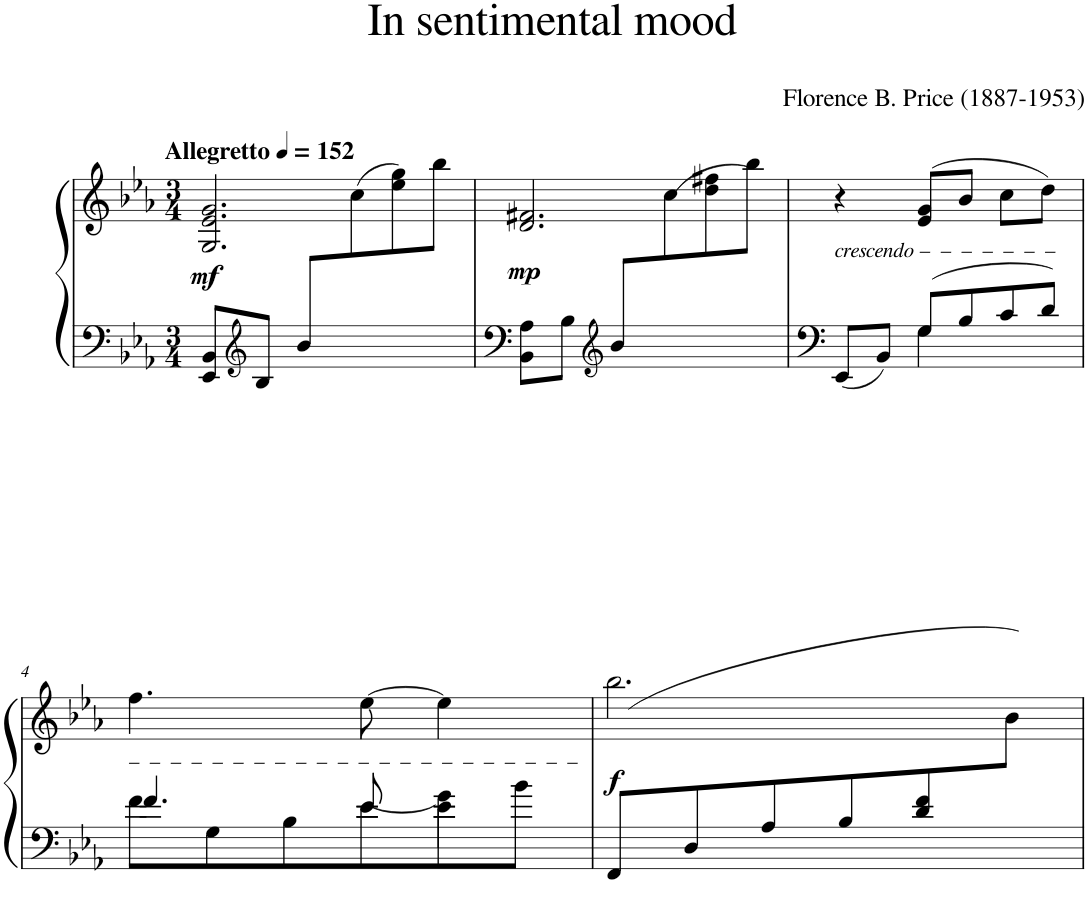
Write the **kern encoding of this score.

**kern	**kern	**dynam
*part1	*part1	*part1
*staff2	*staff1	*staff1/2
*I"Piano	*	*
*I'Pno.	*	*
*clefF4	*clefG2	*
*k[b-e-a-]	*k[b-e-a-]	*
*M3/4	*M3/4	*
*MM152	*MM152	*
=1	=1	=1
*	*^	*
!	!LO:TX:a:B:t=Allegretto	!	!
!	!	!	!LO:DY:b
8EE-/ 8BB-/L	2.G/ 2.e-/ 2.g/	4.ryy	mf
*clefG2	*	*	*
8B-/J	.	.	.
8b-/L	.	.	.
4.ryy	.	(8cc\	.
.	.	8ee-\ 8gg\)	.
.	.	8bb-\J	.
=2	=2	=2	=2
!	!	!	!LO:DY:b
8BB-\ 8A-\L	2.d/ 2.f#X/	4.ryy	mp
8B-\J	.	.	.
*clefG2	*	*	*
8b-/L	.	.	.
4.ryy	.	(8cc\	.
.	.	8dd\ 8ff#X\	.
.	.	8bb-\J)	.
=3	=3	=3	=3
*^	*	*	*
!	!	!LO:TX:b:i:t=crescendo –  –  –  –  –  –  –	!	!
*	*	*v	*v	*
8EE-/L	4ryy	4r	.
8BB-/J	.	.	.
8G/L	4G\	(8e-/ 8g/L	.
8B-/	.	8b-/J	.
8c/	4ryy	8cc\L	.
8d/J	.	8dd\J)	.
!!LO:LB:g=z
=4	=4	=4	=4
!	!	!LO:TX:b:i:t=–  –  –  –  –  –  –  –  –  –  –  –  –  –  –  –  –  –  –  –  –  –	!
8f\L	4.f/	4.ff\	.
8G\	.	.	.
8B-\	.	.	.
[8e-\	8e-/	[8ee-\	.
8g\	4e-\]	4ee-\]	.
8b-\J	.	.	.
*v	*v	*	*
=5	=5	=5
*	*^	*
!	!	!	!LO:DY:b
(8FF/L	2.bb-\	8ryy	f
*	*v	*v	*
8D/	.	.
8A-/	.	.
8B-/	.	.
8d/ 8f/	.	.
*	*^	*
8ryy	.	8b-\J)	.
*	*v	*v	*
=	=	=
*-	*-	*-
